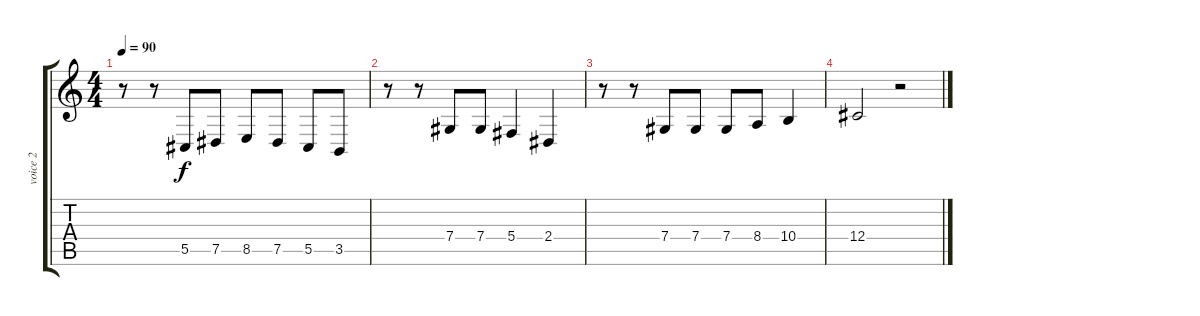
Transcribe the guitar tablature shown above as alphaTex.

\track ("voice 2" "voice 2") {instrument choiraahs}
\staff {score tabs}
\tuning (Eb4 Bb3 Gb3 Db3 Ab2 Eb2) {hide}
\ts (4 4)
\tempo 90
\clef g2
\ks c
r.8{dy f} r.8 5.5.8 7.5.8 8.5.8 7.5.8 5.5.8 3.5.8 |
r.8 r.8 7.4.8 7.4.8 5.4.4 2.4.4 |
r.8 r.8 7.4.8 7.4.8 7.4.8 8.4.8 10.4.4 |
12.4.2 r.2
